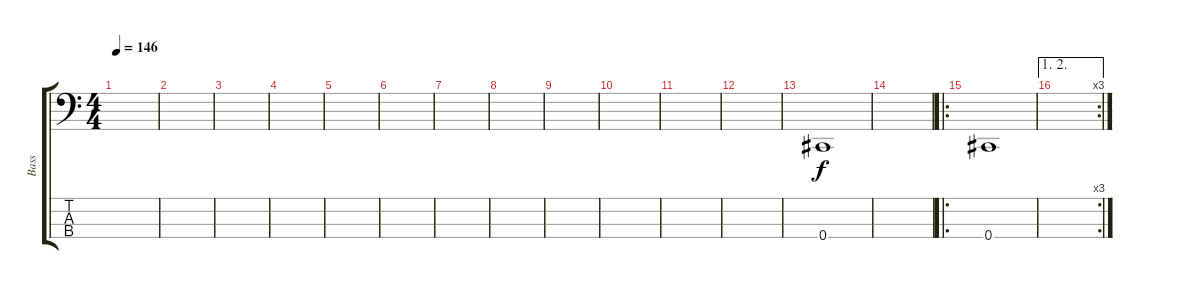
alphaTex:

\track ("Bass" "Bass") {instrument electricbasspick}
\staff {score tabs}
\tuning (Gb2 Db2 Ab1 Db1) {hide}
\ts (4 4)
\tempo 146
\clef f4
\ks c
|
|
|
|
|
|
|
|
|
|
|
|
0.4.1 |
|
\ro
0.4.1 |
\ae (1 2)
\rc 3
